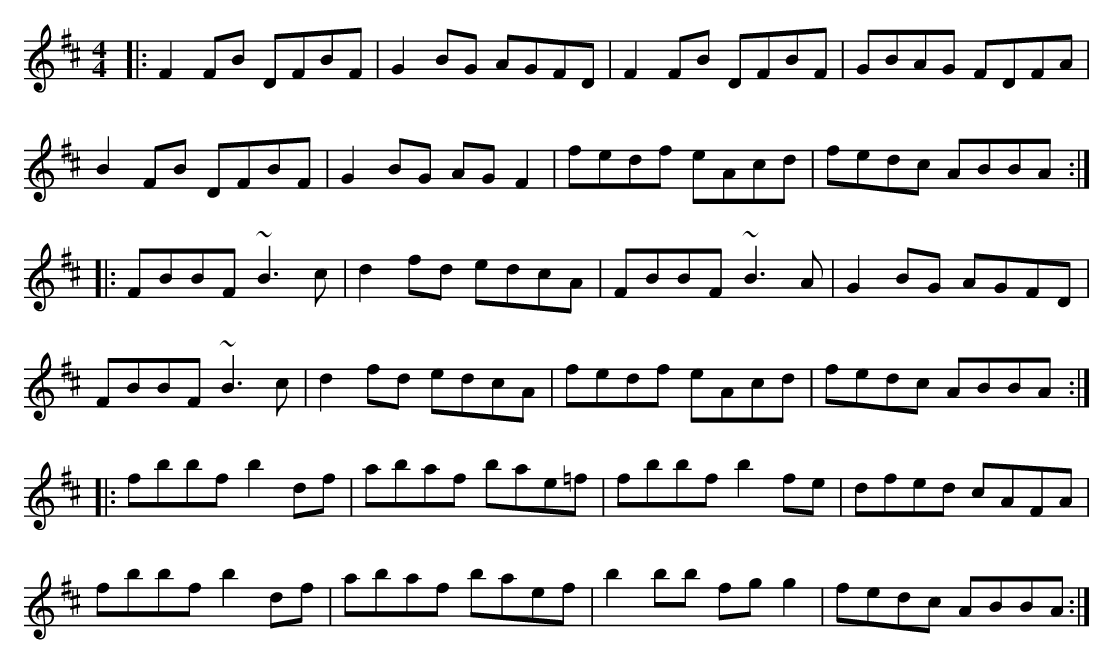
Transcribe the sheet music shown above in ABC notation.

X:1
M:4/4
K:Bmin
|:F2FB DFBF|G2BG AGFD|F2FB DFBF|GBAG FDFA|
B2FB DFBF|G2BG AGF2|fedf eAcd|fedc ABBA:|
|:FBBF ~B3c|d2fd edcA|FBBF ~B3A|G2BG AGFD|
FBBF ~B3c|d2fd edcA|fedf eAcd|fedc ABBA:|
|:fbbf b2df|abaf bae=f|fbbf b2fe|dfed cAFA|
fbbf b2df|abaf baef|b2bb fgg2|fedc ABBA:|
